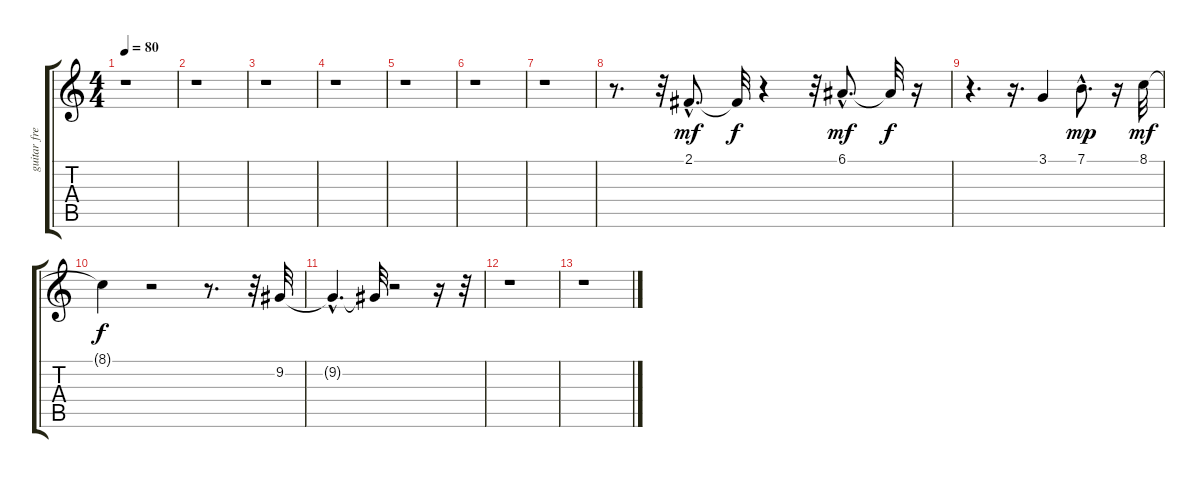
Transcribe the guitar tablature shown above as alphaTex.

\track ("guitar fret noise" "guitar fre") {instrument guitarfretnoise}
\staff {score tabs}
\tuning (E4 B3 G3 D3 A2 E2) {hide}
\ts (4 4)
\tempo 80
\clef g2
\ks c
r.1{dy mf} |
r.1 |
r.1 |
r.1 |
r.1 |
r.1 |
r.1 |
r.8{d} r.32 2.1{hac}.8{d} 2.1{t}.32{dy f} r.4 r.32 6.1{hac}.8{d dy mf} 6.1{t}.32{dy f} r.16 |
r.4{d} r.16{d} 3.1.4 7.1{hac}.8{d dy mp} r.16 8.1.32{dy mf} |
8.1{t}.4{dy f} r.2 r.8{d} r.32 9.2.32 |
9.2{hac t}.4{d} 9.2{t}.32 r.2 r.16 r.32 |
r.1 |
r.1
